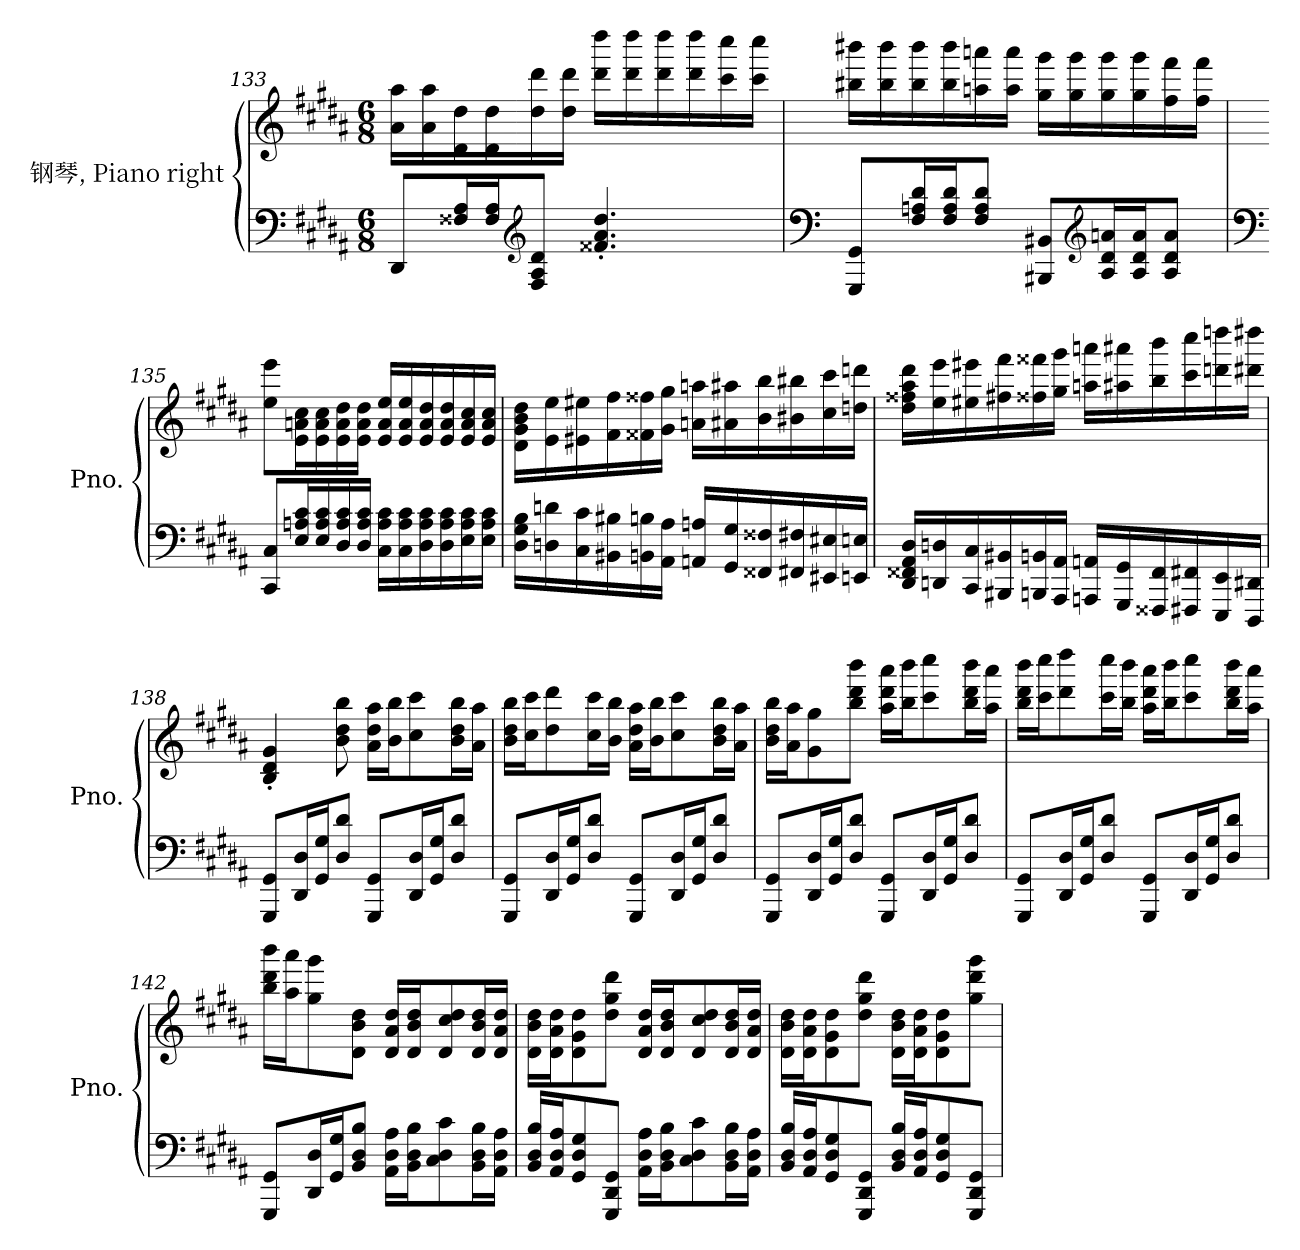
**kern	**kern
*part1	*part1
*staff2	*staff1
*I"钢琴, Piano right	*
*I'Pno.	*
*clefF4	*clefG2
*k[f#c#g#d#a#]	*k[f#c#g#d#a#]
*M6/8	*M6/8
*MM138	*MM138
=133	=133
8DD#/L	16a#\ 16aa#\LL
.	16a#\ 16aa#\
16F##X/ 16A#/L	16d#\ 16dd#\
16F##/ 16A#/J	16d#\ 16dd#\
*clefG2	*
*	*MM108
8F##/ 8A#/ 8d#/J	16dd#\ 16ddd#\
.	16dd#\ 16ddd#\JJ
*	*MM118
4.f##X/' 4.a#/' 4.dd#/'	16ddd#\ 16dddd#\LL
.	16ddd#\ 16dddd#\
.	16ddd#\ 16dddd#\
.	16ddd#\ 16dddd#\
*	*MM120
.	16ccc#\ 16cccc#\
.	16ccc#\ 16cccc#\JJ
!!LO:LB:g=z
=134	=134
*clefF4	*
*	*MM122
8GGG#/ 8GG#/L	16bb#X\ 16bbb#X\LL
.	16bb#\ 16bbb#\
16F#/ 16An/ 16d#/L	16bb#\ 16bbb#\
16F#/ 16A/ 16d#/J	16bb#\ 16bbb#\
*	*MM121
8F#/ 8A/ 8d#/J	16aan\ 16aaan\
.	16aa\ 16aaa\JJ
*	*MM126
8BBB#X/ 8BB#X/L	16gg#\ 16ggg#\LL
.	16gg#\ 16ggg#\
*clefG2	*
16A/ 16d#/ 16an/L	16gg#\ 16ggg#\
16A/ 16d#/ 16a/J	16gg#\ 16ggg#\
*	*MM123
8A/ 8d#/ 8a/J	16ff#\ 16fff#\
.	16ff#\ 16fff#\JJ
=135	=135
*clefF4	*
*	*MM118
8CC#/ 8C#/L	8ee\ 8eee\L
*	*MM120
16E/ 16An/ 16c#/L	16e\ 16an\ 16cc#\L
16E/ 16A/ 16c#/	16e\ 16a\ 16cc#\
*	*MM122
16D#/ 16A/ 16c#/	16e\ 16a\ 16dd#\
16D#/ 16A/ 16c#/JJ	16e\ 16a\ 16dd#\JJ
*	*MM123
16C#\ 16A\ 16c#\LL	16e/ 16a/ 16ee/LL
16C#\ 16A\ 16c#\	16e/ 16a/ 16ee/
*	*MM124
16D#\ 16A\ 16c#\	16e/ 16a/ 16dd#/
16D#\ 16A\ 16c#\	16e/ 16a/ 16dd#/
16E\ 16A\ 16c#\	16e/ 16a/ 16cc#/
16E\ 16A\ 16c#\JJ	16e/ 16a/ 16cc#/JJ
!!LO:LB:g=z
=136	=136
*	*MM113
16D#\ 16G#\ 16B\LL	16d#\ 16g#\ 16b\ 16dd#\LL
*	*MM125
16Dn\ 16dn\	16e\ 16ee\
16C#\ 16c#\	16e#X\ 16ee#X\
16BB#X\ 16B#X\	16f#\ 16ff#\
16BBn\ 16Bn\	16f##X\ 16ff##X\
16AA#\ 16A#\JJ	16g#\ 16gg#\JJ
16AAn/ 16An/LL	16an\ 16aan\LL
16GG#/ 16G#/	16a#X\ 16aa#X\
*	*MM127
16FF##X/ 16F##X/	16b\ 16bb\
16FF#X/ 16F#X/	16b#X\ 16bb#X\
16EE#X/ 16E#X/	16cc#\ 16ccc#\
16EEn/ 16En/JJ	16ddn\ 16dddn\JJ
=137	=137
16DD#/ 16FF##X/ 16AA#/ 16D#/LL	16dd#\ 16ff##X\ 16aa#\ 16ddd#\LL
16DDn/ 16Dn/	16ee\ 16eee\
16CC#/ 16C#/	16ee#X\ 16eee#X\
*	*MM131
16BBB#X/ 16BB#X/	16ff#X\ 16fff#\
16BBBn/ 16BBn/	16ff##X\ 16fff##X\
16AAA#/ 16AA#/JJ	16gg#\ 16ggg#\JJ
*	*MM129
16AAAn/ 16AAn/LL	16aan\ 16aaan\LL
*	*MM126
16GGG#/ 16GG#/	16aa#X\ 16aaa#X\
*	*MM122
16FFF##X/ 16FF##/	16bb\ 16bbb\
*	*MM119
16FFF#X/ 16FF#X/	16ccc#\ 16cccc#\
*	*MM114
16EEE/ 16EE/	16dddn\ 16ddddn\
*	*MM104
16DDD#/ 16DD#X/JJ	16ddd#X\ 16dddd#X\JJ
!!LO:LB:g=z
=138	=138
*	*MM118
8GGG#/ 8GG#/L	4B/' 4d#/' 4g#/'
16DD#/ 16D#/L	.
16GG#/ 16G#/J	.
*	*MM125
8D#/ 8d#/J	8b\ 8dd#\ 8bb\
*	*MM127
8GGG#/ 8GG#/L	16a#\ 16dd#\ 16aa#\LL
*	*MM128
.	16b\ 16bb\J
*	*MM126
16DD#/ 16D#/L	8cc#\ 8ccc#\
16GG#/ 16G#/J	.
*	*MM129
8D#/ 8d#/J	16b\ 16dd#\ 16bb\L
.	16a#\ 16aa#\JJ
=139	=139
*	*MM131
8GGG#/ 8GG#/L	16b\ 16dd#\ 16bb\LL
*	*MM125
.	16cc#\ 16ccc#\J
*	*MM128
16DD#/ 16D#/L	8dd#\ 8ddd#\
16GG#/ 16G#/J	.
*	*MM129
8D#/ 8d#/J	16cc#\ 16ccc#\L
.	16b\ 16bb\JJ
*	*MM131
8GGG#/ 8GG#/L	16a#\ 16dd#\ 16aa#\LL
*	*MM124
.	16b\ 16bb\J
*	*MM126
16DD#/ 16D#/L	8cc#\ 8ccc#\
16GG#/ 16G#/J	.
*	*MM129
8D#/ 8d#/J	16b\ 16dd#\ 16bb\L
*	*MM123
.	16a#\ 16aa#\JJ
=140	=140
*	*MM129
8GGG#/ 8GG#/L	16b\ 16dd#\ 16bb\LL
*	*MM127
.	16a#\ 16aa#\J
*	*MM124
16DD#/ 16D#/L	8g#\ 8gg#\
16GG#/ 16G#/J	.
*	*MM126
8D#/ 8d#/J	8bb\ 8ddd#\ 8bbb\J
*	*MM131
8GGG#/ 8GG#/L	16aa#\ 16ddd#\ 16aaa#\LL
*	*MM125
.	16bb\ 16bbb\J
*	*MM128
16DD#/ 16D#/L	8ccc#\ 8cccc#\
16GG#/ 16G#/J	.
*	*MM129
8D#/ 8d#/J	16bb\ 16ddd#\ 16bbb\L
.	16aa#\ 16aaa#\JJ
!!LO:PB:g=z
=141	=141
*	*MM128
8GGG#/ 8GG#/L	16bb\ 16ddd#\ 16bbb\LL
.	16ccc#\ 16cccc#\J
*	*MM128
16DD#/ 16D#/L	8ddd#\ 8dddd#\
16GG#/ 16G#/J	.
*	*MM129
8D#/ 8d#/J	16ccc#\ 16cccc#\L
.	16bb\ 16bbb\JJ
*	*MM128
8GGG#/ 8GG#/L	16aa#\ 16ddd#\ 16aaa#\LL
*	*MM131
.	16bb\ 16bbb\J
*	*MM128
16DD#/ 16D#/L	8ccc#\ 8cccc#\
16GG#/ 16G#/J	.
*	*MM131
8D#/ 8d#/J	16bb\ 16ddd#\ 16bbb\L
*	*MM126
.	16aa#\ 16aaa#\JJ
=142	=142
*	*MM130
8GGG#/ 8GG#/L	16bb\ 16ddd#\ 16bbb\LL
*	*MM127
.	16aa#\ 16aaa#\J
*	*MM124
16DD#/ 16D#/L	8gg#\ 8ggg#\
16GG#/ 16G#/J	.
*	*MM125
8BB/ 8D#/ 8B/J	8d#\ 8b\ 8dd#\J
*	*MM129
16AA#\ 16D#\ 16A#\LL	16d#/ 16a#/ 16dd#/LL
*	*MM122
16BB\ 16D#\ 16B\J	16d#/ 16b/ 16dd#/J
*	*MM125
8C#\ 8D#\ 8c#\	8d#/ 8cc#/ 8dd#/
*	*MM129
16BB\ 16D#\ 16B\L	16d#/ 16b/ 16dd#/L
*	*MM121
16AA#\ 16D#\ 16A#\JJ	16d#/ 16a#/ 16dd#/JJ
=143	=143
*	*MM124
16BB/ 16D#/ 16B/LL	16d#\ 16b\ 16dd#\LL
*	*MM119
16AA#/ 16D#/ 16A#/J	16d#\ 16a#\ 16dd#\J
*	*MM124
8GG#/ 8D#/ 8G#/	8d#\ 8g#\ 8dd#\
*	*MM117
8GGG#/ 8DD#/ 8GG#/J	8dd#\ 8gg#\ 8ddd#\J
*	*MM120
16AA#\ 16D#\ 16A#\LL	16d#/ 16a#/ 16dd#/LL
*	*MM110
16BB\ 16D#\ 16B\J	16d#/ 16b/ 16dd#/J
*	*MM120
8C#\ 8D#\ 8c#\	8d#/ 8cc#/ 8dd#/
*	*MM123
16BB\ 16D#\ 16B\L	16d#/ 16b/ 16dd#/L
*	*MM113
16AA#\ 16D#\ 16A#\JJ	16d#/ 16a#/ 16dd#/JJ
!!LO:LB:g=z
=144	=144
*	*MM117
16BB/ 16D#/ 16B/LL	16d#\ 16b\ 16dd#\LL
16AA#/ 16D#/ 16A#/J	16d#\ 16a#\ 16dd#\J
*	*MM126
8GG#/ 8D#/ 8G#/	8d#\ 8g#\ 8dd#\
*	*MM127
8GGG#/ 8DD#/ 8GG#/J	8dd#\ 8gg#\ 8ddd#\J
*	*MM134
16BB/ 16D#/ 16B/LL	16d#\ 16b\ 16dd#\LL
*	*MM126
16AA#/ 16D#/ 16A#/J	16d#\ 16a#\ 16dd#\J
*	*MM131
8GG#/ 8D#/ 8G#/	8d#\ 8g#\ 8dd#\
*	*MM128
8GGG#/ 8DD#/ 8GG#/J	8gg#\ 8ddd#\ 8ggg#\J
=	=
*-	*-
